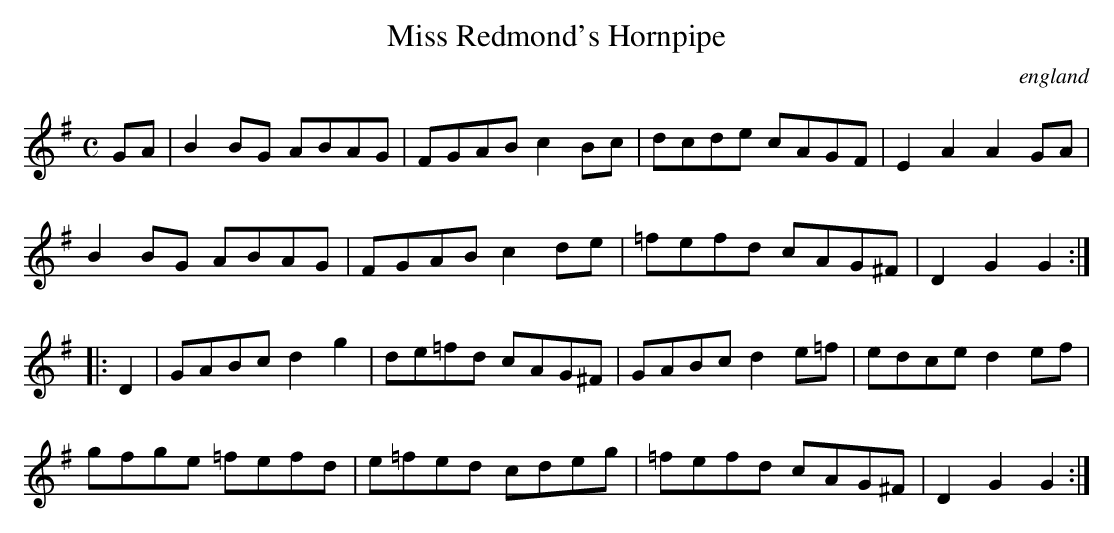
X:1
T:Miss Redmond's Hornpipe
O:england
L:1/8
M:C
K:G
GA|B2 BG ABAG|FGAB c2 Bc|dcde cAGF|E2 A2 A2 GA|
B2 BG ABAG|FGAB c2 de|=fefd cAG^F|D2 G2 G2:|
|:D2|GABc d2 g2|de=fd cAG^F|GABc d2 e=f|edce d2 ef|
gfge =fefd|e=fed cdeg|=fefd cAG^F|D2 G2 G2:|
